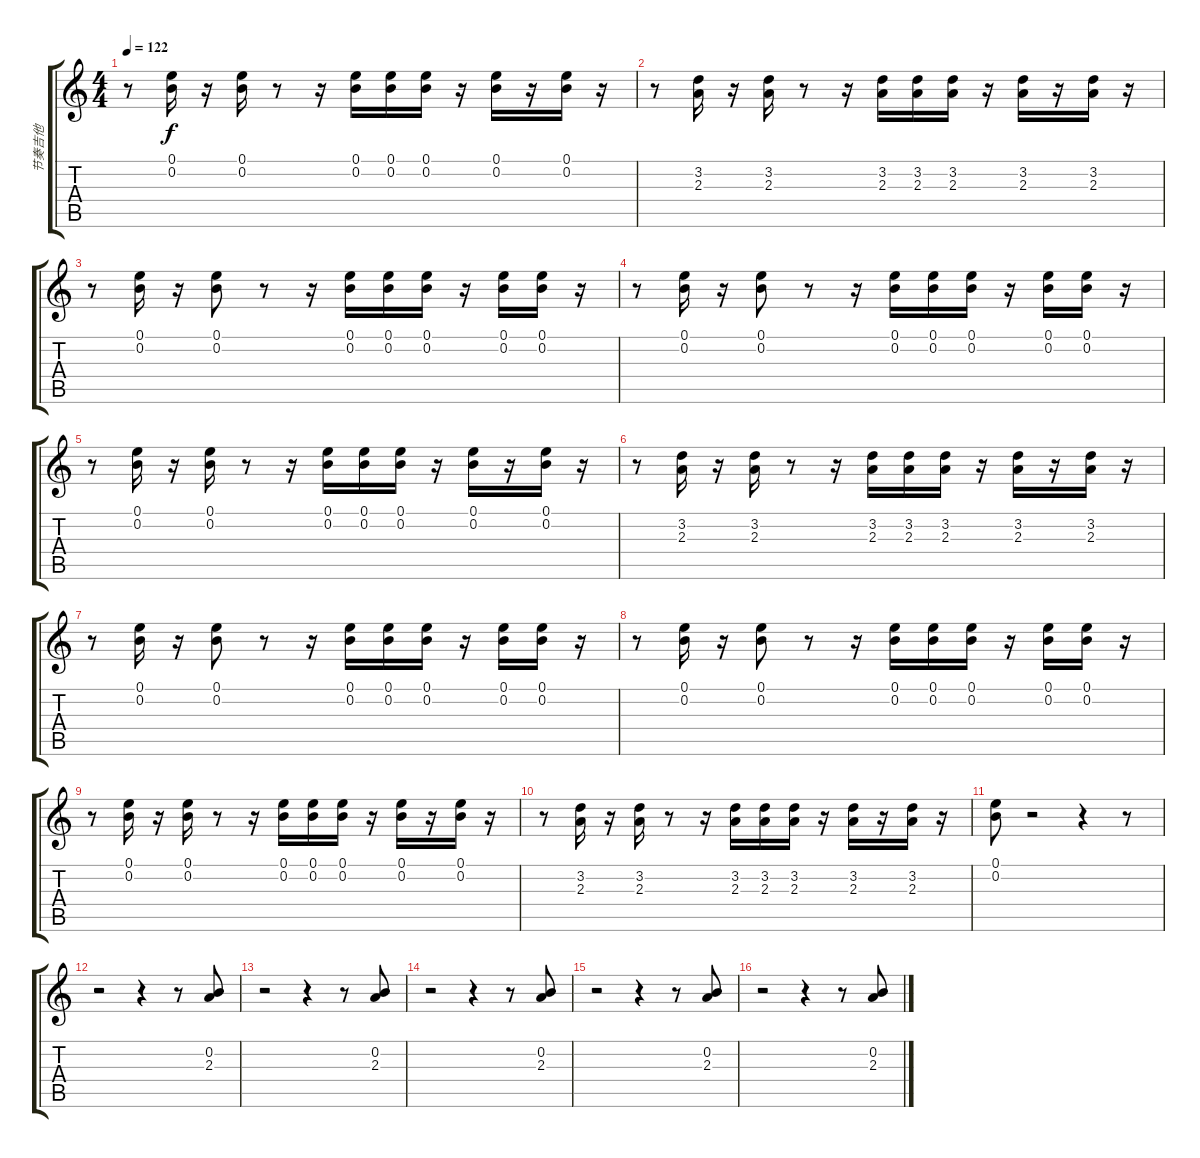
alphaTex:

\track ("节奏吉他" "节奏吉他") {instrument distortionguitar}
\staff {score tabs}
\tuning (E4 B3 G3 D3 A2 E2) {hide}
\ts (4 4)
\tempo 122
\clef g2
\ks c
r.8{dy f} (0.1 0.2).16 r.16 (0.1 0.2).16 r.8 r.16 (0.1 0.2).16 (0.1 0.2).16 (0.1 0.2).16 r.16 (0.1 0.2).16 r.16 (0.1 0.2).16 r.16 |
r.8 (3.2 2.3).16 r.16 (3.2 2.3).16 r.8 r.16 (3.2 2.3).16 (3.2 2.3).16 (3.2 2.3).16 r.16 (3.2 2.3).16 r.16 (3.2 2.3).16 r.16 |
r.8 (0.1 0.2).16 r.16 (0.1 0.2).8 r.8 r.16 (0.1 0.2).16 (0.1 0.2).16 (0.1 0.2).16 r.16 (0.1 0.2).16 (0.1 0.2).16 r.16 |
r.8 (0.1 0.2).16 r.16 (0.1 0.2).8 r.8 r.16 (0.1 0.2).16 (0.1 0.2).16 (0.1 0.2).16 r.16 (0.1 0.2).16 (0.1 0.2).16 r.16 |
r.8 (0.1 0.2).16 r.16 (0.1 0.2).16 r.8 r.16 (0.1 0.2).16 (0.1 0.2).16 (0.1 0.2).16 r.16 (0.1 0.2).16 r.16 (0.1 0.2).16 r.16 |
r.8 (3.2 2.3).16 r.16 (3.2 2.3).16 r.8 r.16 (3.2 2.3).16 (3.2 2.3).16 (3.2 2.3).16 r.16 (3.2 2.3).16 r.16 (3.2 2.3).16 r.16 |
r.8 (0.1 0.2).16 r.16 (0.1 0.2).8 r.8 r.16 (0.1 0.2).16 (0.1 0.2).16 (0.1 0.2).16 r.16 (0.1 0.2).16 (0.1 0.2).16 r.16 |
r.8 (0.1 0.2).16 r.16 (0.1 0.2).8 r.8 r.16 (0.1 0.2).16 (0.1 0.2).16 (0.1 0.2).16 r.16 (0.1 0.2).16 (0.1 0.2).16 r.16 |
r.8 (0.1 0.2).16 r.16 (0.1 0.2).16 r.8 r.16 (0.1 0.2).16 (0.1 0.2).16 (0.1 0.2).16 r.16 (0.1 0.2).16 r.16 (0.1 0.2).16 r.16 |
r.8 (3.2 2.3).16 r.16 (3.2 2.3).16 r.8 r.16 (3.2 2.3).16 (3.2 2.3).16 (3.2 2.3).16 r.16 (3.2 2.3).16 r.16 (3.2 2.3).16 r.16 |
(0.1 0.2).8 r.2 r.4 r.8 |
r.2 r.4 r.8 (0.2 2.3).8 |
r.2 r.4 r.8 (0.2 2.3).8 |
r.2 r.4 r.8 (0.2 2.3).8 |
r.2 r.4 r.8 (0.2 2.3).8 |
r.2 r.4 r.8 (0.2 2.3).8
